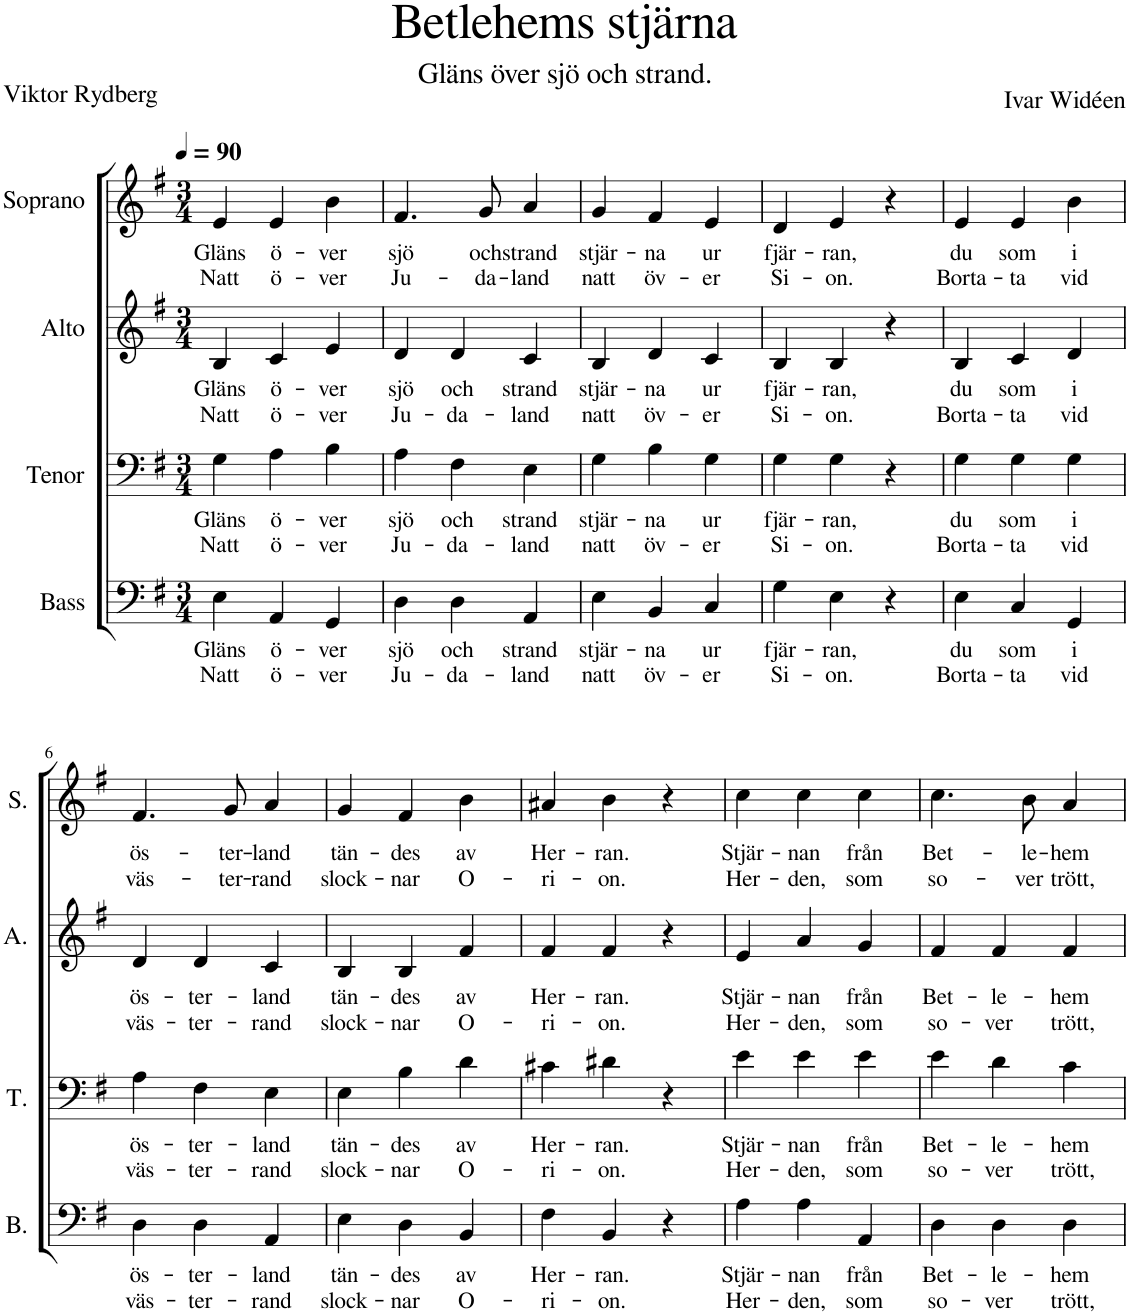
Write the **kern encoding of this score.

**kern	**text	**text	**kern	**text	**text	**kern	**text	**text	**kern	**text	**text
*part4	*part4	*part4	*part3	*part3	*part3	*part2	*part2	*part2	*part1	*part1	*part1
*staff4	*staff4	*staff4	*staff3	*staff3	*staff3	*staff2	*staff2	*staff2	*staff1	*staff1	*staff1
*I"Bass	*	*	*I"Tenor	*	*	*I"Alto	*	*	*I"Soprano	*	*
*I'B.	*	*	*I'T.	*	*	*I'A.	*	*	*I'S.	*	*
*clefF4	*	*	*clefF4	*	*	*clefG2	*	*	*clefG2	*	*
*k[f#]	*	*	*k[f#]	*	*	*k[f#]	*	*	*k[f#]	*	*
*M3/4	*	*	*M3/4	*	*	*M3/4	*	*	*M3/4	*	*
*MM90	*	*	*MM90	*	*	*MM90	*	*	*MM90	*	*
=1	=1	=1	=1	=1	=1	=1	=1	=1	=1	=1	=1
!	!LO:LY:b	!LO:LY:b	!	!LO:LY:b	!LO:LY:b	!	!LO:LY:b	!LO:LY:b	!	!LO:LY:b	!LO:LY:b
4E\	Gläns	Natt	4G\	Gläns	Natt	4B/	Gläns	Natt	4e/	Gläns	Natt
!	!LO:LY:b	!LO:LY:b	!	!LO:LY:b	!LO:LY:b	!	!LO:LY:b	!LO:LY:b	!	!LO:LY:b	!LO:LY:b
4AA/	ö-	ö-	4A\	ö-	ö-	4c/	ö-	ö-	4e/	ö-	ö-
!	!LO:LY:b	!LO:LY:b	!	!LO:LY:b	!LO:LY:b	!	!LO:LY:b	!LO:LY:b	!	!LO:LY:b	!LO:LY:b
4GG/	-ver	-ver	4B\	-ver	-ver	4e/	-ver	-ver	4b\	-ver	-ver
=2	=2	=2	=2	=2	=2	=2	=2	=2	=2	=2	=2
!	!LO:LY:b	!LO:LY:b	!	!LO:LY:b	!LO:LY:b	!	!LO:LY:b	!LO:LY:b	!	!LO:LY:b	!LO:LY:b
4D\	sjö	Ju-	4A\	sjö	Ju-	4d/	sjö	Ju-	4.f#/	sjö	Ju-
!	!LO:LY:b	!LO:LY:b	!	!LO:LY:b	!LO:LY:b	!	!LO:LY:b	!LO:LY:b	!	!	!
4D\	och	-da-	4F#\	och	-da-	4d/	och	-da-	.	.	.
!	!	!	!	!	!	!	!	!	!	!LO:LY:b	!LO:LY:b
.	.	.	.	.	.	.	.	.	8g/	och	-da-
!	!LO:LY:b	!LO:LY:b	!	!LO:LY:b	!LO:LY:b	!	!LO:LY:b	!LO:LY:b	!	!LO:LY:b	!LO:LY:b
4AA/	strand	-land	4E\	strand	-land	4c/	strand	-land	4a/	strand	-land
=3	=3	=3	=3	=3	=3	=3	=3	=3	=3	=3	=3
!	!LO:LY:b	!LO:LY:b	!	!LO:LY:b	!LO:LY:b	!	!LO:LY:b	!LO:LY:b	!	!LO:LY:b	!LO:LY:b
4E\	stjär-	natt	4G\	stjär-	natt	4B/	stjär-	natt	4g/	stjär-	natt
!	!LO:LY:b	!LO:LY:b	!	!LO:LY:b	!LO:LY:b	!	!LO:LY:b	!LO:LY:b	!	!LO:LY:b	!LO:LY:b
4BB/	-na	öv-	4B\	-na	öv-	4d/	-na	öv-	4f#/	-na	öv-
!	!LO:LY:b	!LO:LY:b	!	!LO:LY:b	!LO:LY:b	!	!LO:LY:b	!LO:LY:b	!	!LO:LY:b	!LO:LY:b
4C/	ur	-er	4G\	ur	-er	4c/	ur	-er	4e/	ur	-er
=4	=4	=4	=4	=4	=4	=4	=4	=4	=4	=4	=4
!	!LO:LY:b	!LO:LY:b	!	!LO:LY:b	!LO:LY:b	!	!LO:LY:b	!LO:LY:b	!	!LO:LY:b	!LO:LY:b
4G\	fjär-	Si-	4G\	fjär-	Si-	4B/	fjär-	Si-	4d/	fjär-	Si-
!	!LO:LY:b	!LO:LY:b	!	!LO:LY:b	!LO:LY:b	!	!LO:LY:b	!LO:LY:b	!	!LO:LY:b	!LO:LY:b
4E\	-ran,	-on.	4G\	-ran,	-on.	4B/	-ran,	-on.	4e/	-ran,	-on.
4r	.	.	4r	.	.	4r	.	.	4r	.	.
=5	=5	=5	=5	=5	=5	=5	=5	=5	=5	=5	=5
!	!LO:LY:b	!LO:LY:b	!	!LO:LY:b	!LO:LY:b	!	!LO:LY:b	!LO:LY:b	!	!LO:LY:b	!LO:LY:b
4E\	du	Borta-	4G\	du	Borta-	4B/	du	Borta-	4e/	du	Borta-
!	!LO:LY:b	!LO:LY:b	!	!LO:LY:b	!LO:LY:b	!	!LO:LY:b	!LO:LY:b	!	!LO:LY:b	!LO:LY:b
4C/	som	-ta	4G\	som	-ta	4c/	som	-ta	4e/	som	-ta
!	!LO:LY:b	!LO:LY:b	!	!LO:LY:b	!LO:LY:b	!	!LO:LY:b	!LO:LY:b	!	!LO:LY:b	!LO:LY:b
4GG/	i	vid	4G\	i	vid	4d/	i	vid	4b\	i	vid
!!LO:LB:g=z
=6	=6	=6	=6	=6	=6	=6	=6	=6	=6	=6	=6
!	!LO:LY:b	!LO:LY:b	!	!LO:LY:b	!LO:LY:b	!	!LO:LY:b	!LO:LY:b	!	!LO:LY:b	!LO:LY:b
4D\	ös-	väs-	4A\	ös-	väs-	4d/	ös-	väs-	4.f#/	ös-	väs-
!	!LO:LY:b	!LO:LY:b	!	!LO:LY:b	!LO:LY:b	!	!LO:LY:b	!LO:LY:b	!	!	!
4D\	-ter-	-ter-	4F#\	-ter-	-ter-	4d/	-ter-	-ter-	.	.	.
!	!	!	!	!	!	!	!	!	!	!LO:LY:b	!LO:LY:b
.	.	.	.	.	.	.	.	.	8g/	-ter-	-ter-
!	!LO:LY:b	!LO:LY:b	!	!LO:LY:b	!LO:LY:b	!	!LO:LY:b	!LO:LY:b	!	!LO:LY:b	!LO:LY:b
4AA/	-land	-rand	4E\	-land	-rand	4c/	-land	-rand	4a/	-land	-rand
=7	=7	=7	=7	=7	=7	=7	=7	=7	=7	=7	=7
!	!LO:LY:b	!LO:LY:b	!	!LO:LY:b	!LO:LY:b	!	!LO:LY:b	!LO:LY:b	!	!LO:LY:b	!LO:LY:b
4E\	tän-	slock-	4E\	tän-	slock-	4B/	tän-	slock-	4g/	tän-	slock-
!	!LO:LY:b	!LO:LY:b	!	!LO:LY:b	!LO:LY:b	!	!LO:LY:b	!LO:LY:b	!	!LO:LY:b	!LO:LY:b
4D\	-des	-nar	4B\	-des	-nar	4B/	-des	-nar	4f#/	-des	-nar
!	!LO:LY:b	!LO:LY:b	!	!LO:LY:b	!LO:LY:b	!	!LO:LY:b	!LO:LY:b	!	!LO:LY:b	!LO:LY:b
4BB/	av	O-	4d\	av	O-	4f#/	av	O-	4b\	av	O-
=8	=8	=8	=8	=8	=8	=8	=8	=8	=8	=8	=8
!	!LO:LY:b	!LO:LY:b	!	!LO:LY:b	!LO:LY:b	!	!LO:LY:b	!LO:LY:b	!	!LO:LY:b	!LO:LY:b
4F#\	Her-	-ri-	4c#X\	Her-	-ri-	4f#/	Her-	-ri-	4a#X/	Her-	-ri-
!	!LO:LY:b	!LO:LY:b	!	!LO:LY:b	!LO:LY:b	!	!LO:LY:b	!LO:LY:b	!	!LO:LY:b	!LO:LY:b
4BB/	-ran.	-on.	4d#X\	-ran.	-on.	4f#/	-ran.	-on.	4b\	-ran.	-on.
4r	.	.	4r	.	.	4r	.	.	4r	.	.
=9	=9	=9	=9	=9	=9	=9	=9	=9	=9	=9	=9
!	!LO:LY:b	!LO:LY:b	!	!LO:LY:b	!LO:LY:b	!	!LO:LY:b	!LO:LY:b	!	!LO:LY:b	!LO:LY:b
4A\	Stjär-	Her-	4e\	Stjär-	Her-	4e/	Stjär-	Her-	4cc\	Stjär-	Her-
!	!LO:LY:b	!LO:LY:b	!	!LO:LY:b	!LO:LY:b	!	!LO:LY:b	!LO:LY:b	!	!LO:LY:b	!LO:LY:b
4A\	-nan	-den,	4e\	-nan	-den,	4a/	-nan	-den,	4cc\	-nan	-den,
!	!LO:LY:b	!LO:LY:b	!	!LO:LY:b	!LO:LY:b	!	!LO:LY:b	!LO:LY:b	!	!LO:LY:b	!LO:LY:b
4AA/	från	som	4e\	från	som	4g/	från	som	4cc\	från	som
=10	=10	=10	=10	=10	=10	=10	=10	=10	=10	=10	=10
!	!LO:LY:b	!LO:LY:b	!	!LO:LY:b	!LO:LY:b	!	!LO:LY:b	!LO:LY:b	!	!LO:LY:b	!LO:LY:b
4D\	Bet-	so-	4e\	Bet-	so-	4f#/	Bet-	so-	4.cc\	Bet-	so-
!	!LO:LY:b	!LO:LY:b	!	!LO:LY:b	!LO:LY:b	!	!LO:LY:b	!LO:LY:b	!	!	!
4D\	-le-	-ver	4d\	-le-	-ver	4f#/	-le-	-ver	.	.	.
!	!	!	!	!	!	!	!	!	!	!LO:LY:b	!LO:LY:b
.	.	.	.	.	.	.	.	.	8b\	-le-	-ver
!	!LO:LY:b	!LO:LY:b	!	!LO:LY:b	!LO:LY:b	!	!LO:LY:b	!LO:LY:b	!	!LO:LY:b	!LO:LY:b
4D\	-hem	trött,	4c\	-hem	trött,	4f#/	-hem	trött,	4a/	-hem	trött,
=	=	=	=	=	=	=	=	=	=	=	=
*-	*-	*-	*-	*-	*-	*-	*-	*-	*-	*-	*-
